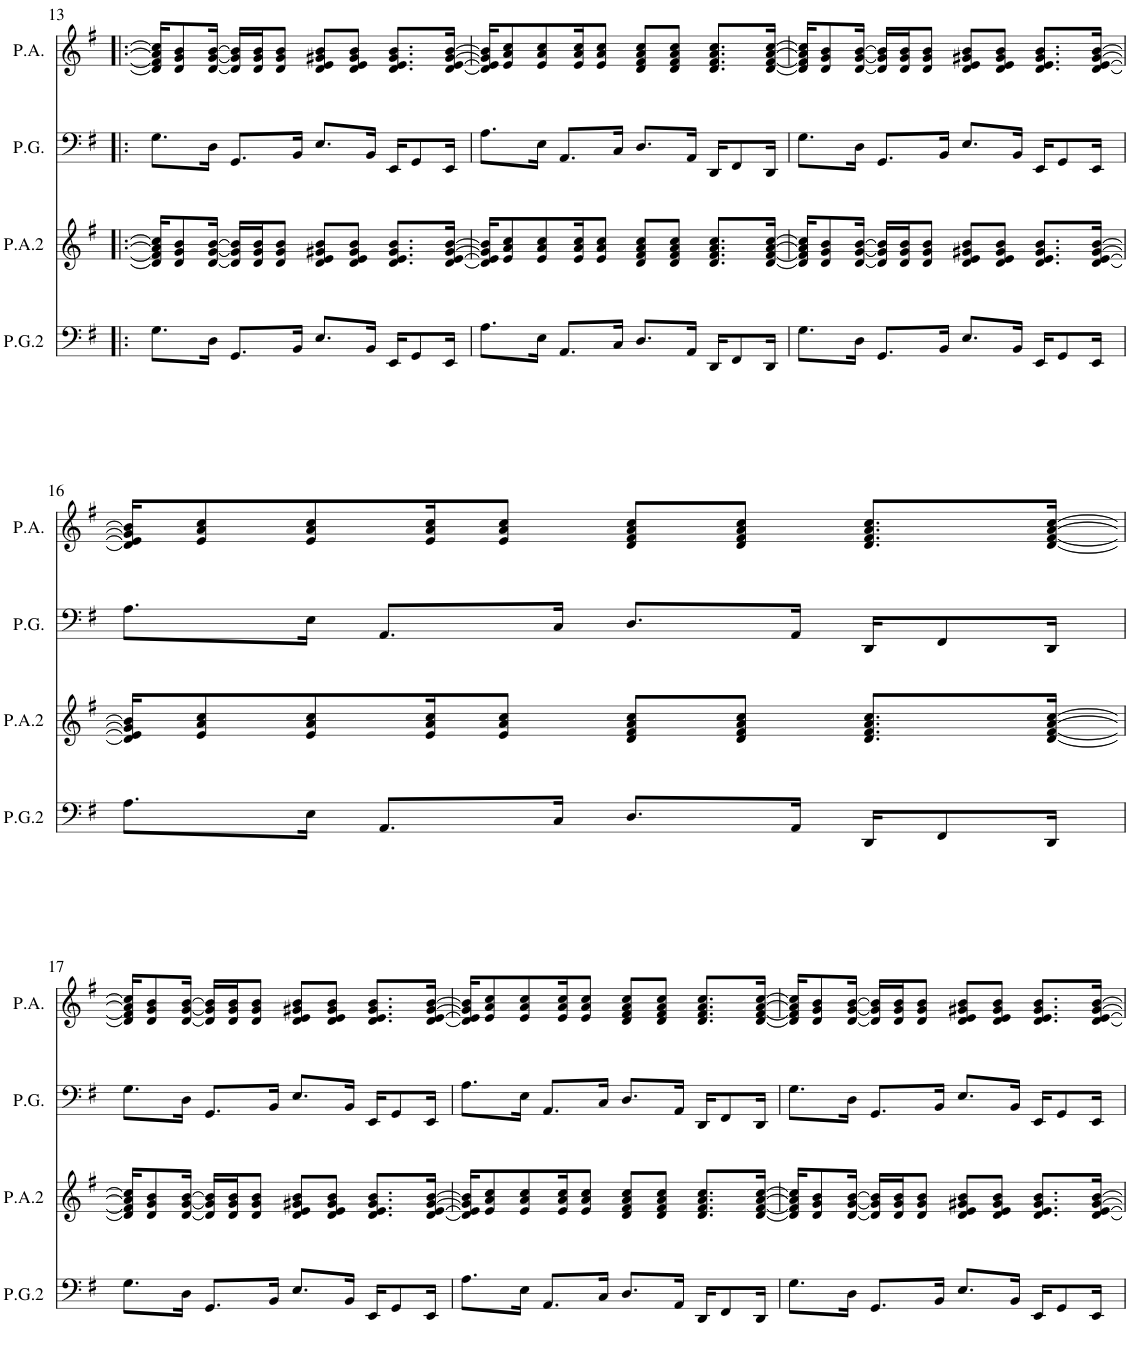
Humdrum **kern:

**kern	**kern	**kern	**kern
*part4	*part3	*part2	*part1
*staff4	*staff3	*staff2	*staff1
*I"P.G. 2º	*I"P.A. 2º	*I"Piano grave	*I"Piano agudo
*I'P.G.2	*I'P.A.2	*I'P.G.	*I'P.A.
!!LO:PB:g=z
*clefF4	*clefG2	*clefF4	*clefG2
*k[f#]	*k[f#]	*k[f#]	*k[f#]
*M4/4	*M4/4	*M4/4	*M4/4
=13!|:	=13!|:	=13!|:	=13!|:
8.G\L	16d/] 16f#/] 16a/] 16cc/]KL	8.G\L	16d/] 16f#/] 16a/] 16cc/]KL
.	8d/ 8g/ 8b/	.	8d/ 8g/ 8b/
16D\Jk	[16d/ [16g/ [16b/Jk	16D\Jk	[16d/ [16g/ [16b/Jk
8.GG/L	16d/] 16g/] 16b/]LL	8.GG/L	16d/] 16g/] 16b/]LL
.	16d/ 16g/ 16b/J	.	16d/ 16g/ 16b/J
.	8d/ 8g/ 8b/J	.	8d/ 8g/ 8b/J
16BB/Jk	.	16BB/Jk	.
8.E/L	8d/ 8e/ 8g#X/ 8b/L	8.E/L	8d/ 8e/ 8g#X/ 8b/L
.	8d/ 8e/ 8g#/ 8b/J	.	8d/ 8e/ 8g#/ 8b/J
16BB/Jk	.	16BB/Jk	.
16EE/KL	8.d/ 8.e/ 8.g#/ 8.b/L	16EE/KL	8.d/ 8.e/ 8.g#/ 8.b/L
8GG/	.	8GG/	.
16EE/Jk	[16d/ [16e/ [16g#/ [16b/Jk	16EE/Jk	[16d/ [16e/ [16g#/ [16b/Jk
=14	=14	=14	=14
8.A\L	16d/] 16e/] 16g#/] 16b/]KL	8.A\L	16d/] 16e/] 16g#/] 16b/]KL
.	8e/ 8a/ 8cc/	.	8e/ 8a/ 8cc/
16E\Jk	8e/ 8a/ 8cc/	16E\Jk	8e/ 8a/ 8cc/
8.AA/L	.	8.AA/L	.
.	16e/ 16a/ 16cc/K	.	16e/ 16a/ 16cc/K
.	8e/ 8a/ 8cc/J	.	8e/ 8a/ 8cc/J
16C/Jk	.	16C/Jk	.
8.D/L	8d/ 8f#/ 8a/ 8cc/L	8.D/L	8d/ 8f#/ 8a/ 8cc/L
.	8d/ 8f#/ 8a/ 8cc/J	.	8d/ 8f#/ 8a/ 8cc/J
16AA/Jk	.	16AA/Jk	.
16DD/KL	8.d/ 8.f#/ 8.a/ 8.cc/L	16DD/KL	8.d/ 8.f#/ 8.a/ 8.cc/L
8FF#/	.	8FF#/	.
16DD/Jk	[16d/ [16f#/ [16a/ [16cc/Jk	16DD/Jk	[16d/ [16f#/ [16a/ [16cc/Jk
=15	=15	=15	=15
8.G\L	16d/] 16f#/] 16a/] 16cc/]KL	8.G\L	16d/] 16f#/] 16a/] 16cc/]KL
.	8d/ 8g/ 8b/	.	8d/ 8g/ 8b/
16D\Jk	[16d/ [16g/ [16b/Jk	16D\Jk	[16d/ [16g/ [16b/Jk
8.GG/L	16d/] 16g/] 16b/]LL	8.GG/L	16d/] 16g/] 16b/]LL
.	16d/ 16g/ 16b/J	.	16d/ 16g/ 16b/J
.	8d/ 8g/ 8b/J	.	8d/ 8g/ 8b/J
16BB/Jk	.	16BB/Jk	.
8.E/L	8d/ 8e/ 8g#X/ 8b/L	8.E/L	8d/ 8e/ 8g#X/ 8b/L
.	8d/ 8e/ 8g#/ 8b/J	.	8d/ 8e/ 8g#/ 8b/J
16BB/Jk	.	16BB/Jk	.
16EE/KL	8.d/ 8.e/ 8.g#/ 8.b/L	16EE/KL	8.d/ 8.e/ 8.g#/ 8.b/L
8GG/	.	8GG/	.
16EE/Jk	[16d/ [16e/ [16g#/ [16b/Jk	16EE/Jk	[16d/ [16e/ [16g#/ [16b/Jk
!!LO:LB:g=z
=16	=16	=16	=16
8.A\L	16d/] 16e/] 16g#/] 16b/]KL	8.A\L	16d/] 16e/] 16g#/] 16b/]KL
.	8e/ 8a/ 8cc/	.	8e/ 8a/ 8cc/
16E\Jk	8e/ 8a/ 8cc/	16E\Jk	8e/ 8a/ 8cc/
8.AA/L	.	8.AA/L	.
.	16e/ 16a/ 16cc/K	.	16e/ 16a/ 16cc/K
.	8e/ 8a/ 8cc/J	.	8e/ 8a/ 8cc/J
16C/Jk	.	16C/Jk	.
8.D/L	8d/ 8f#/ 8a/ 8cc/L	8.D/L	8d/ 8f#/ 8a/ 8cc/L
.	8d/ 8f#/ 8a/ 8cc/J	.	8d/ 8f#/ 8a/ 8cc/J
16AA/Jk	.	16AA/Jk	.
16DD/KL	8.d/ 8.f#/ 8.a/ 8.cc/L	16DD/KL	8.d/ 8.f#/ 8.a/ 8.cc/L
8FF#/	.	8FF#/	.
16DD/Jk	[16d/ [16f#/ [16a/ [16cc/Jk	16DD/Jk	[16d/ [16f#/ [16a/ [16cc/Jk
!!LO:LB:g=z
=17||	=17||	=17||	=17||
8.G\L	16d/] 16f#/] 16a/] 16cc/]KL	8.G\L	16d/] 16f#/] 16a/] 16cc/]KL
.	8d/ 8g/ 8b/	.	8d/ 8g/ 8b/
16D\Jk	[16d/ [16g/ [16b/Jk	16D\Jk	[16d/ [16g/ [16b/Jk
8.GG/L	16d/] 16g/] 16b/]LL	8.GG/L	16d/] 16g/] 16b/]LL
.	16d/ 16g/ 16b/J	.	16d/ 16g/ 16b/J
.	8d/ 8g/ 8b/J	.	8d/ 8g/ 8b/J
16BB/Jk	.	16BB/Jk	.
8.E/L	8d/ 8e/ 8g#X/ 8b/L	8.E/L	8d/ 8e/ 8g#X/ 8b/L
.	8d/ 8e/ 8g#/ 8b/J	.	8d/ 8e/ 8g#/ 8b/J
16BB/Jk	.	16BB/Jk	.
16EE/KL	8.d/ 8.e/ 8.g#/ 8.b/L	16EE/KL	8.d/ 8.e/ 8.g#/ 8.b/L
8GG/	.	8GG/	.
16EE/Jk	[16d/ [16e/ [16g#/ [16b/Jk	16EE/Jk	[16d/ [16e/ [16g#/ [16b/Jk
=18	=18	=18	=18
8.A\L	16d/] 16e/] 16g#/] 16b/]KL	8.A\L	16d/] 16e/] 16g#/] 16b/]KL
.	8e/ 8a/ 8cc/	.	8e/ 8a/ 8cc/
16E\Jk	8e/ 8a/ 8cc/	16E\Jk	8e/ 8a/ 8cc/
8.AA/L	.	8.AA/L	.
.	16e/ 16a/ 16cc/K	.	16e/ 16a/ 16cc/K
.	8e/ 8a/ 8cc/J	.	8e/ 8a/ 8cc/J
16C/Jk	.	16C/Jk	.
8.D/L	8d/ 8f#/ 8a/ 8cc/L	8.D/L	8d/ 8f#/ 8a/ 8cc/L
.	8d/ 8f#/ 8a/ 8cc/J	.	8d/ 8f#/ 8a/ 8cc/J
16AA/Jk	.	16AA/Jk	.
16DD/KL	8.d/ 8.f#/ 8.a/ 8.cc/L	16DD/KL	8.d/ 8.f#/ 8.a/ 8.cc/L
8FF#/	.	8FF#/	.
16DD/Jk	[16d/ [16f#/ [16a/ [16cc/Jk	16DD/Jk	[16d/ [16f#/ [16a/ [16cc/Jk
=19	=19	=19	=19
8.G\L	16d/] 16f#/] 16a/] 16cc/]KL	8.G\L	16d/] 16f#/] 16a/] 16cc/]KL
.	8d/ 8g/ 8b/	.	8d/ 8g/ 8b/
16D\Jk	[16d/ [16g/ [16b/Jk	16D\Jk	[16d/ [16g/ [16b/Jk
8.GG/L	16d/] 16g/] 16b/]LL	8.GG/L	16d/] 16g/] 16b/]LL
.	16d/ 16g/ 16b/J	.	16d/ 16g/ 16b/J
.	8d/ 8g/ 8b/J	.	8d/ 8g/ 8b/J
16BB/Jk	.	16BB/Jk	.
8.E/L	8d/ 8e/ 8g#X/ 8b/L	8.E/L	8d/ 8e/ 8g#X/ 8b/L
.	8d/ 8e/ 8g#/ 8b/J	.	8d/ 8e/ 8g#/ 8b/J
16BB/Jk	.	16BB/Jk	.
16EE/KL	8.d/ 8.e/ 8.g#/ 8.b/L	16EE/KL	8.d/ 8.e/ 8.g#/ 8.b/L
8GG/	.	8GG/	.
16EE/Jk	[16d/ [16e/ [16g#/ [16b/Jk	16EE/Jk	[16d/ [16e/ [16g#/ [16b/Jk
=	=	=	=
*-	*-	*-	*-
